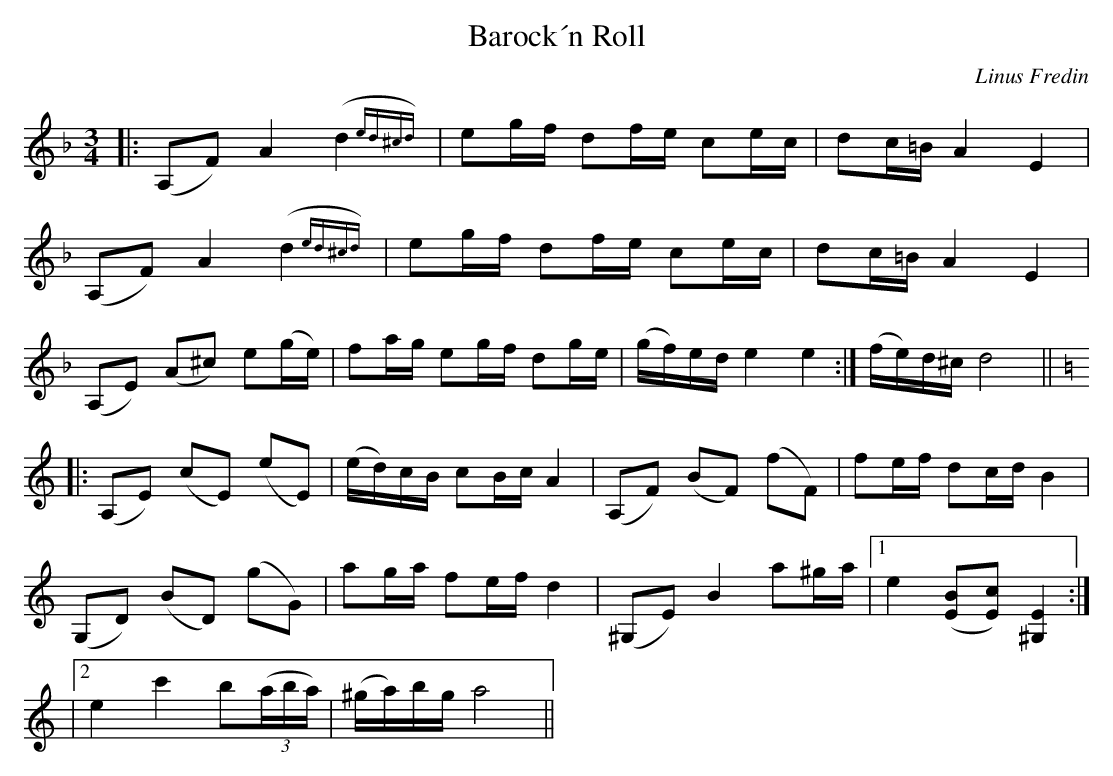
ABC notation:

X:1
T:Barock´n Roll
C:Linus Fredin
M:3/4
L:1/16
K:Dm
|:(A,2F2) A4 (d4{ed^cd})|e2gf d2fe c2ec|d2c=B A4 E4|
(A,2F2) A4 (d4{ed^cd})|e2gf d2fe c2ec|d2c=B A4 E4|
(A,2E2) (A2^c2) e2(ge)|f2ag e2gf d2ge|(gf)ed e4 e4:|(fe)d^c d8||
K:Am
|:(A,2E2) (c2E2) (e2E2)|(ed)cB c2Bc A4|(A,2F2) (B2F2) (f2F2)|f2ef d2cd B4|
(G,2D2) (B2D2) (g2G2)|a2ga f2ef d4|(^G,2E2) B4 a2^ga|1 e4 ([BE]2[Ec]2) [E^G,]4:|
|2 e4 c'4 b2((3aba)|(^ga)bg a8||
